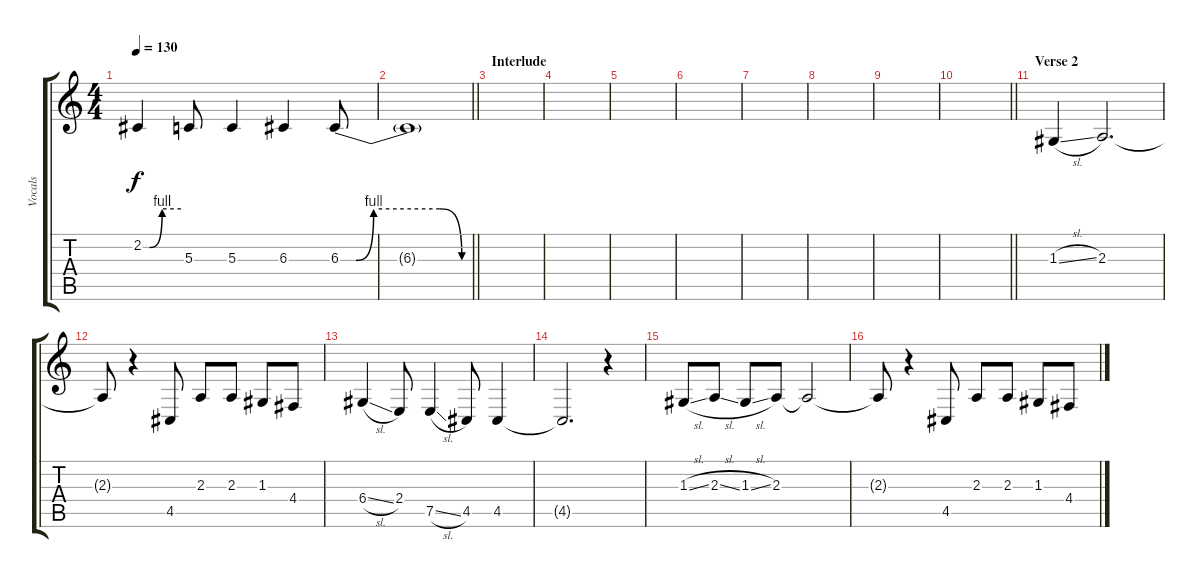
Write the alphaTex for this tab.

\track ("Vocals" "Vocals") {instrument altosax}
\staff {score tabs}
\tuning (E4 B3 G3 D3 A2 E2) {hide}
\ts (4 4)
\tempo 130
\clef g2
\ks c
2.2{be (custom 0 0 10 0 30 4 60 4)}.4{dy f} 5.3.8 5.3.4 6.3.4 6.3{be (custom 0 0 7 0 15 4 45 4 55 0 60 0)}.8 |
\barLineRight lightlight
6.3{t}.1 |
\section ("" "Interlude")
|
|
|
|
|
|
|
\barLineRight lightlight
|
\section ("" "Verse 2")
1.3{sl}.4 2.3.2{d} |
2.3{t}.8 r.4 4.5.8 2.3.8 2.3.8 1.3.8 4.4.8 |
6.4{sl}.4 2.4.8 7.5{sl}.4 4.5.8 4.5.4 |
4.5{t}.2{d} r.4 |
1.3{sl}.8 2.3{sl}.8 1.3{sl}.8 2.3.8 2.3{t}.2 |
2.3{t}.8 r.4 4.5.8 2.3.8 2.3.8 1.3.8 4.4.8
